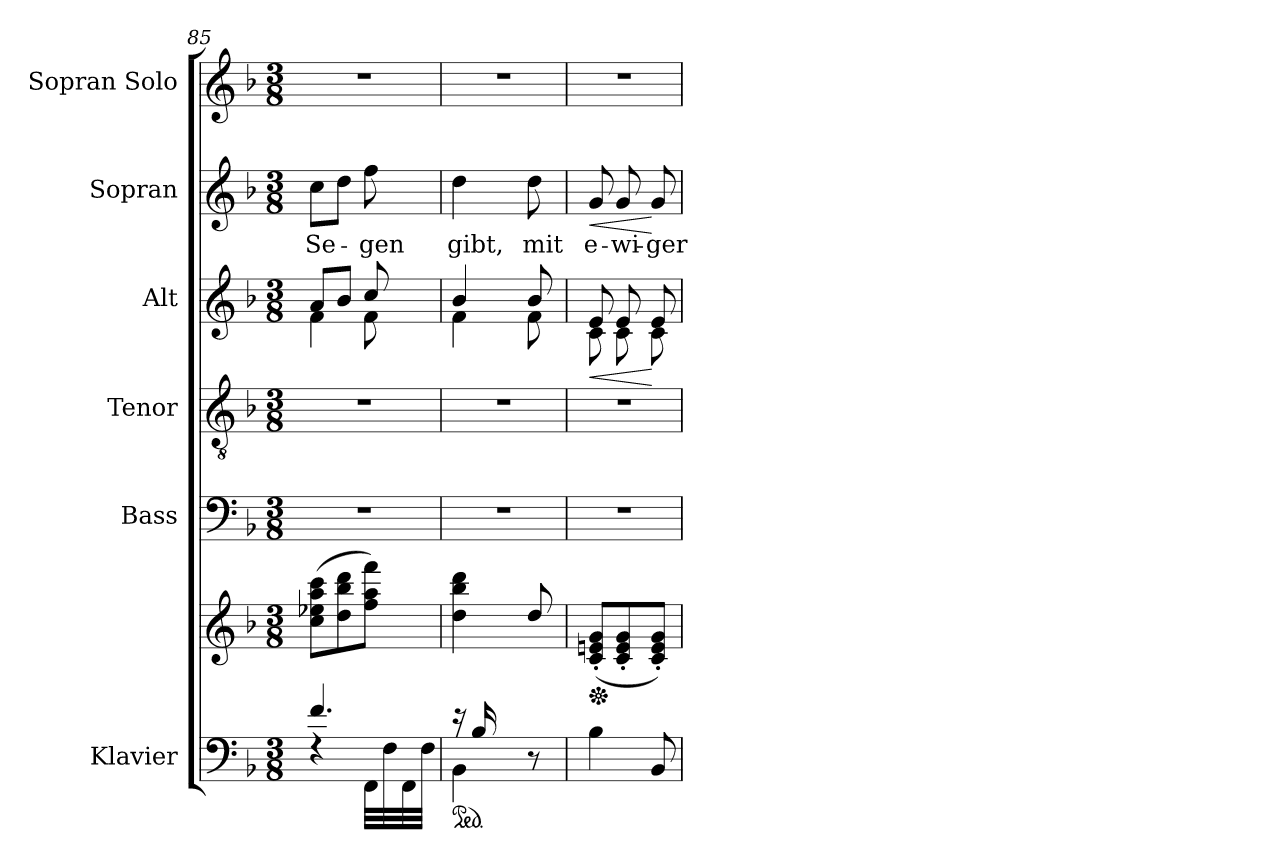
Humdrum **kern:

**kern	**kern	**kern	**kern	**kern	**dynam	**kern	**text	**dynam	**kern
*part6	*part6	*part5	*part4	*part3	*part3	*part2	*part2	*part2	*part1
*staff7	*staff6	*staff5	*staff4	*staff3	*staff3	*staff2	*staff2	*staff2	*staff1
*I"Klavier	*	*I"Bass	*I"Tenor	*I"Alt	*	*I"Sopran	*	*	*I"Sopran Solo
*	*	*I'B	*I'T	*I'A	*	*I'S	*	*	*
*clefF4	*clefG2	*clefF4	*clefGv2	*clefG2	*	*clefG2	*	*	*clefG2
*k[b-]	*k[b-]	*k[b-]	*k[b-]	*k[b-]	*	*k[b-]	*	*	*k[b-]
*M3/8	*M3/8	*M3/8	*M3/8	*M3/8	*	*M3/8	*	*	*M3/8
=85	=85	=85	=85	=85	=85	=85	=85	=85	=85
*^	*	*	*	*^	*	*	*	*	*
!	!	!	!	!	!	!	!	!	!LO:LY:b	!	!
4.f/	4rF	(8cc\ 8ee-X\ 8aa\ 8ccc\L	4.r	4.r	8a/L	4f\	.	8cc\L	Se-	.	4.r
.	.	8dd\ 8bb-\ 8ddd\	.	.	8b-/J	.	.	8dd\J	.	.	.
!	!	!	!	!	!	!	!	!	!LO:LY:b	!	!
.	32FF\LLL	8ff\ 8aa\ 8fff\J)	.	.	8cc/	8f\	.	8ff\	-gen	.	.
.	32F\	.	.	.	.	.	.	.	.	.	.
.	32FF\	.	.	.	.	.	.	.	.	.	.
.	32F\JJJ	.	.	.	.	.	.	.	.	.	.
=86	=86	=86	=86	=86	=86	=86	=86	=86	=86	=86	=86
*ped	*	*	*	*	*	*	*	*	*	*	*
*	*	*^	*	*	*	*	*	*	*	*	*
!	!	!	!	!	!	!	!	!	!	!LO:LY:b	!	!
16r	4BB-\	4dd\ 4bb-\ 4ddd\	8ryy	4.r	4.r	4b-/	4f\	.	4dd\	gibt,	.	4.r
16B-/LL	.	.	.	.	.	.	.	.	.	.	.	.
4ryy	.	.	16d\	.	.	.	.	.	.	.	.	.
.	.	.	16f\	.	.	.	.	.	.	.	.	.
!	!	!	!	!	!	!	!	!	!	!LO:LY:b	!	!
.	8r	8dd/	16b-\	.	.	8b-/	8f\	.	8dd\	mit	.	.
.	.	.	16a\JJ	.	.	.	.	.	.	.	.	.
*v	*v	*	*	*	*	*	*	*	*	*	*	*
*	*v	*v	*	*	*	*	*	*	*	*	*
=87	=87	=87	=87	=87	=87	=87	=87	=87	=87	=87
*	*Xped	*	*	*	*	*	*	*	*	*
*	*^	*	*	*	*	*	*	*	*	*
!	!	!	!	!	!	!	!LO:HP:b	!	!LO:LY:b	!LO:HP:b	!
*	*v	*v	*	*	*	*	*	*	*	*	*
4B-\	(8c/' 8en/' 8g/'L	4.r	4.r	8e/	8c\	<	8g/	e-	<	4.r
!	!	!	!	!	!	!	!	!LO:LY:b	!	!
.	8c/' 8e/' 8g/'	.	.	8e/	8c\	.	8g/	-wi-	.	.
!	!	!	!	!	!	!	!	!LO:LY:b	!	!
8BB-/	8c/' 8e/' 8g/'J)	.	.	8e/	8c\	[	8g/	-ger	[	.
*	*	*	*	*v	*v	*	*	*	*	*
=	=	=	=	=	=	=	=	=	=
*-	*-	*-	*-	*-	*-	*-	*-	*-	*-
